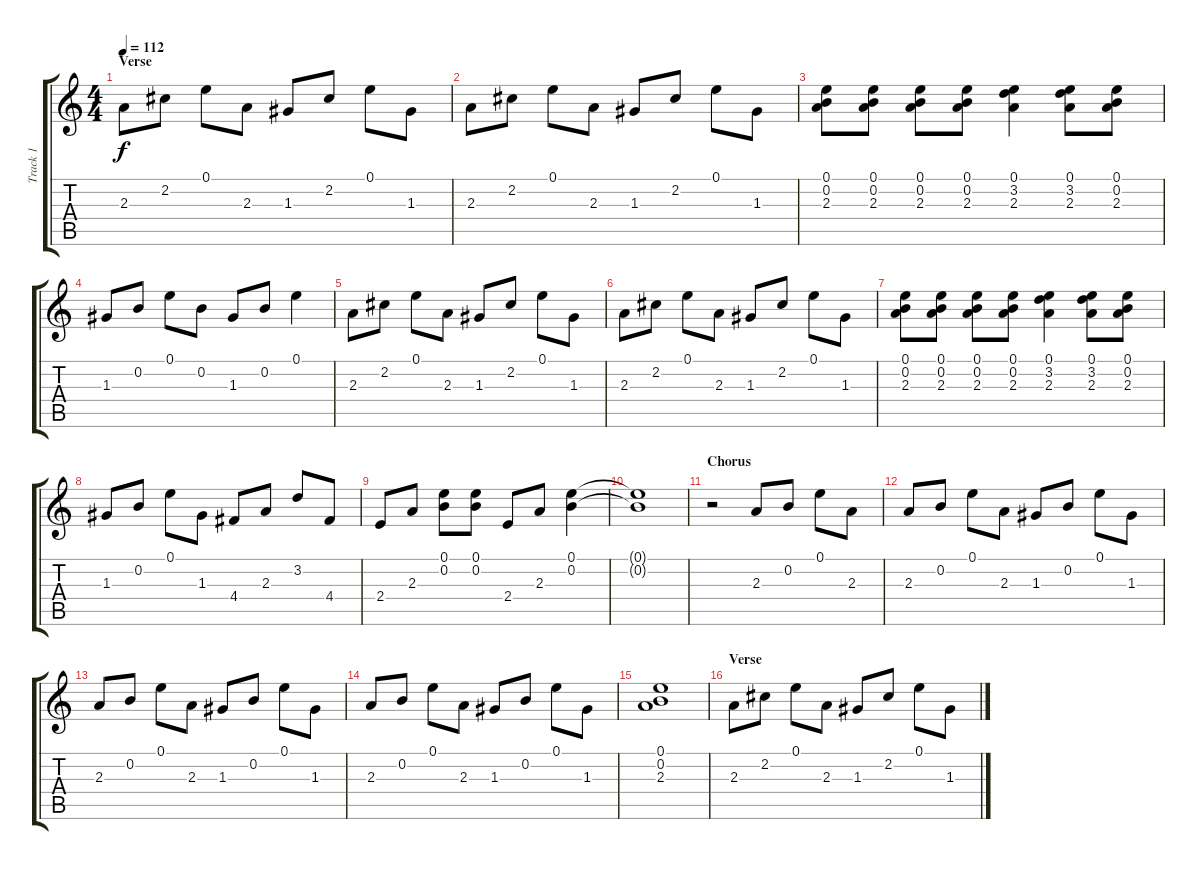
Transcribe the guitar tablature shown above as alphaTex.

\track ("Track 1" "Track 1") {instrument acousticguitarsteel}
\staff {score tabs}
\tuning (E4 B3 G3 D3 A2 E2) {hide}
\ts (4 4)
\section ("" "Verse")
\tempo 112
\clef g2
\ks c
2.3.8{dy f} 2.2.8 0.1.8 2.3.8 1.3.8 2.2.8 0.1.8 1.3.8 |
2.3.8 2.2.8 0.1.8 2.3.8 1.3.8 2.2.8 0.1.8 1.3.8 |
(0.1 0.2 2.3).8 (0.1 0.2 2.3).8 (0.1 0.2 2.3).8 (0.1 0.2 2.3).8 (0.1 3.2 2.3).4 (0.1 3.2 2.3).8 (0.1 0.2 2.3).8 |
1.3.8 0.2.8 0.1.8 0.2.8 1.3.8 0.2.8 0.1.4 |
2.3.8 2.2.8 0.1.8 2.3.8 1.3.8 2.2.8 0.1.8 1.3.8 |
2.3.8 2.2.8 0.1.8 2.3.8 1.3.8 2.2.8 0.1.8 1.3.8 |
(0.1 0.2 2.3).8 (0.1 0.2 2.3).8 (0.1 0.2 2.3).8 (0.1 0.2 2.3).8 (0.1 3.2 2.3).4 (0.1 3.2 2.3).8 (0.1 0.2 2.3).8 |
1.3.8 0.2.8 0.1.8 1.3.8 4.4.8 2.3.8 3.2.8 4.4.8 |
2.4.8 2.3.8 (0.1 0.2).8 (0.1 0.2).8 2.4.8 2.3.8 (0.1 0.2).4 |
(0.1{t} 0.2{t}).1 |
\section ("" "Chorus")
r.2 2.3.8 0.2.8 0.1.8 2.3.8 |
2.3.8 0.2.8 0.1.8 2.3.8 1.3.8 0.2.8 0.1.8 1.3.8 |
2.3.8 0.2.8 0.1.8 2.3.8 1.3.8 0.2.8 0.1.8 1.3.8 |
2.3.8 0.2.8 0.1.8 2.3.8 1.3.8 0.2.8 0.1.8 1.3.8 |
(0.1 0.2 2.3).1 |
\section ("" "Verse")
2.3.8 2.2.8 0.1.8 2.3.8 1.3.8 2.2.8 0.1.8 1.3.8
